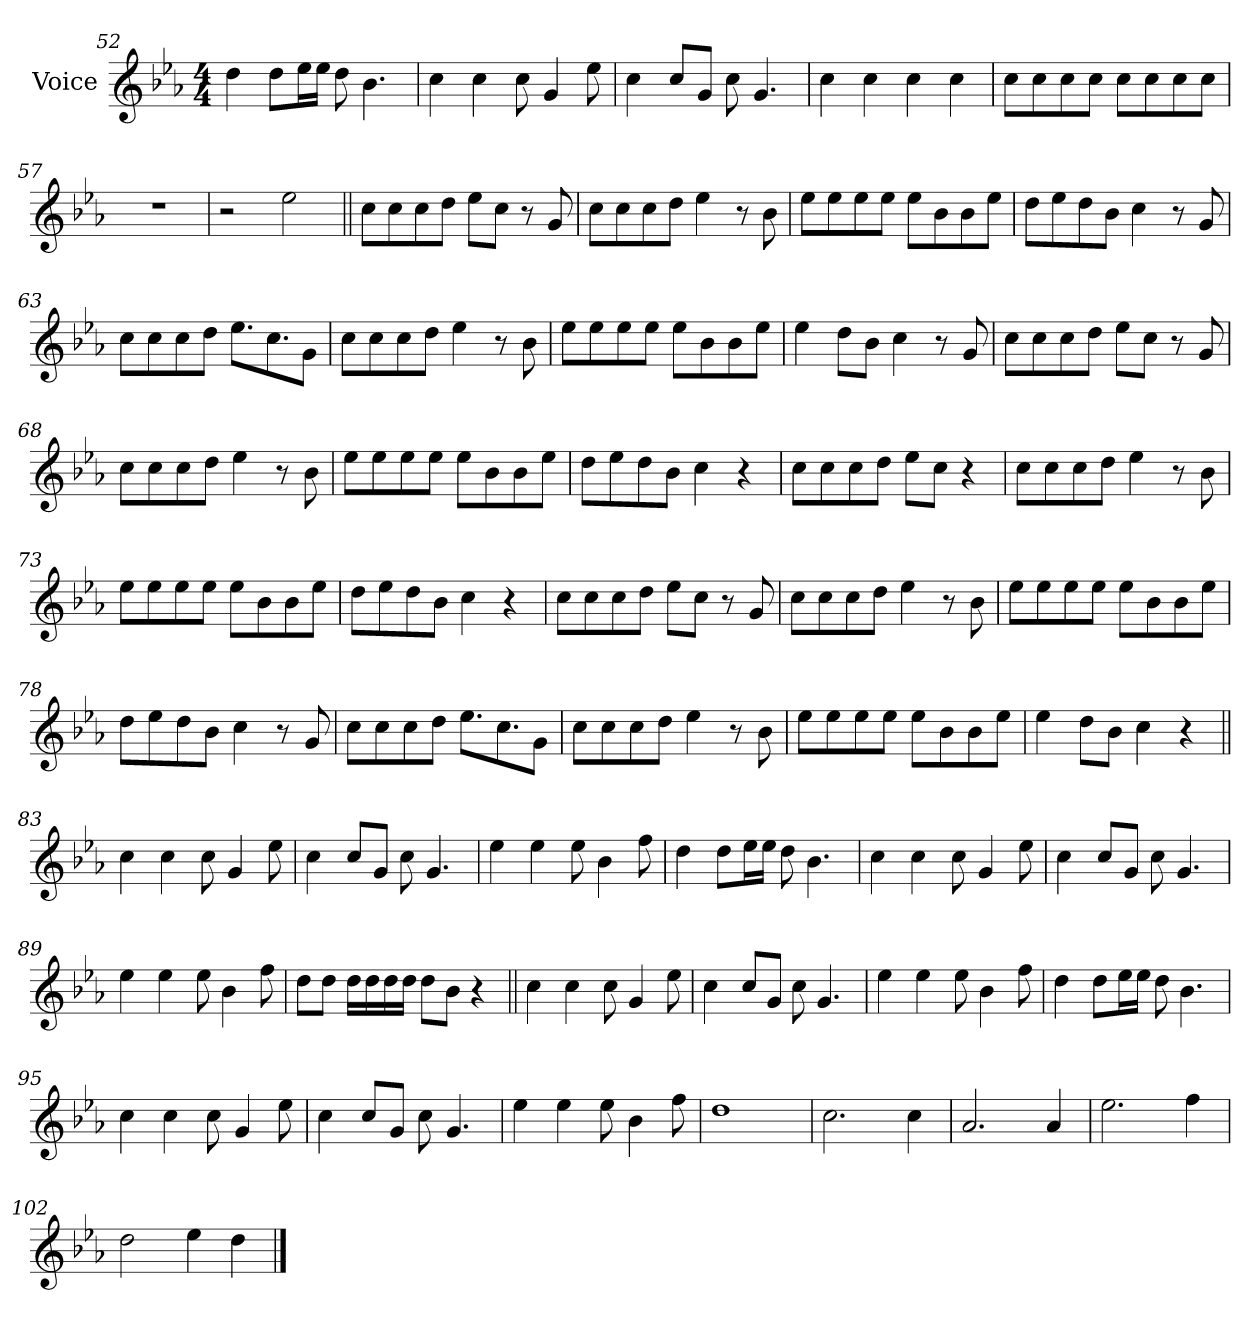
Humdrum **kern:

**kern
*part1
*staff1
*I"Voice
*I'Vc.
*clefG2
*k[b-e-a-]
*M4/4
=52
4dd
8ddL
16ee-L
16ee-JJ
8dd
4.b-
=53
4cc
4cc
8cc
4g
8ee-
=54
4cc
8ccL
8gJ
8cc
4.g
=55
4cc
4cc
4cc
4cc
=56
8ccL
8cc
8cc
8ccJ
8ccL
8cc
8cc
8ccJ
=57
1r
=58
2r
2ee-
=59||
8ccL
8cc
8cc
8ddJ
8ee-L
8ccJ
8r
8g
=60
8ccL
8cc
8cc
8ddJ
4ee-
8r
8b-
=61
8ee-L
8ee-
8ee-
8ee-J
8ee-L
8b-
8b-
8ee-J
=62
8ddL
8ee-
8dd
8b-J
4cc
8r
8g
=63
8ccL
8cc
8cc
8ddJ
8.ee-L
8.cc
8gJ
=64
8ccL
8cc
8cc
8ddJ
4ee-
8r
8b-
=65
8ee-L
8ee-
8ee-
8ee-J
8ee-L
8b-
8b-
8ee-J
=66
4ee-
8ddL
8b-J
4cc
8r
8g
=67
8ccL
8cc
8cc
8ddJ
8ee-L
8ccJ
8r
8g
=68
8ccL
8cc
8cc
8ddJ
4ee-
8r
8b-
=69
8ee-L
8ee-
8ee-
8ee-J
8ee-L
8b-
8b-
8ee-J
=70
8ddL
8ee-
8dd
8b-J
4cc
4r
=71
8ccL
8cc
8cc
8ddJ
8ee-L
8ccJ
4r
=72
8ccL
8cc
8cc
8ddJ
4ee-
8r
8b-
=73
8ee-L
8ee-
8ee-
8ee-J
8ee-L
8b-
8b-
8ee-J
=74
8ddL
8ee-
8dd
8b-J
4cc
4r
=75
8ccL
8cc
8cc
8ddJ
8ee-L
8ccJ
8r
8g
=76
8ccL
8cc
8cc
8ddJ
4ee-
8r
8b-
=77
8ee-L
8ee-
8ee-
8ee-J
8ee-L
8b-
8b-
8ee-J
=78
8ddL
8ee-
8dd
8b-J
4cc
8r
8g
=79
8ccL
8cc
8cc
8ddJ
8.ee-L
8.cc
8gJ
=80
8ccL
8cc
8cc
8ddJ
4ee-
8r
8b-
=81
8ee-L
8ee-
8ee-
8ee-J
8ee-L
8b-
8b-
8ee-J
=82
4ee-
8ddL
8b-J
4cc
4r
=83||
4cc
4cc
8cc
4g
8ee-
=84
4cc
8ccL
8gJ
8cc
4.g
=85
4ee-
4ee-
8ee-
4b-
8ff
=86
4dd
8ddL
16ee-L
16ee-JJ
8dd
4.b-
=87
4cc
4cc
8cc
4g
8ee-
=88
4cc
8ccL
8gJ
8cc
4.g
=89
4ee-
4ee-
8ee-
4b-
8ff
=90
8ddL
8ddJ
16ddLL
16dd
16dd
16ddJJ
8ddL
8b-J
4r
=91||
4cc
4cc
8cc
4g
8ee-
=92
4cc
8ccL
8gJ
8cc
4.g
=93
4ee-
4ee-
8ee-
4b-
8ff
=94
4dd
8ddL
16ee-L
16ee-JJ
8dd
4.b-
=95
4cc
4cc
8cc
4g
8ee-
=96
4cc
8ccL
8gJ
8cc
4.g
=97
4ee-
4ee-
8ee-
4b-
8ff
=98
1dd
=99
2.cc
4cc
=100
2.a-
4a-
=101
2.ee-
4ff
=102
2dd
4ee-
4dd
==
*-
